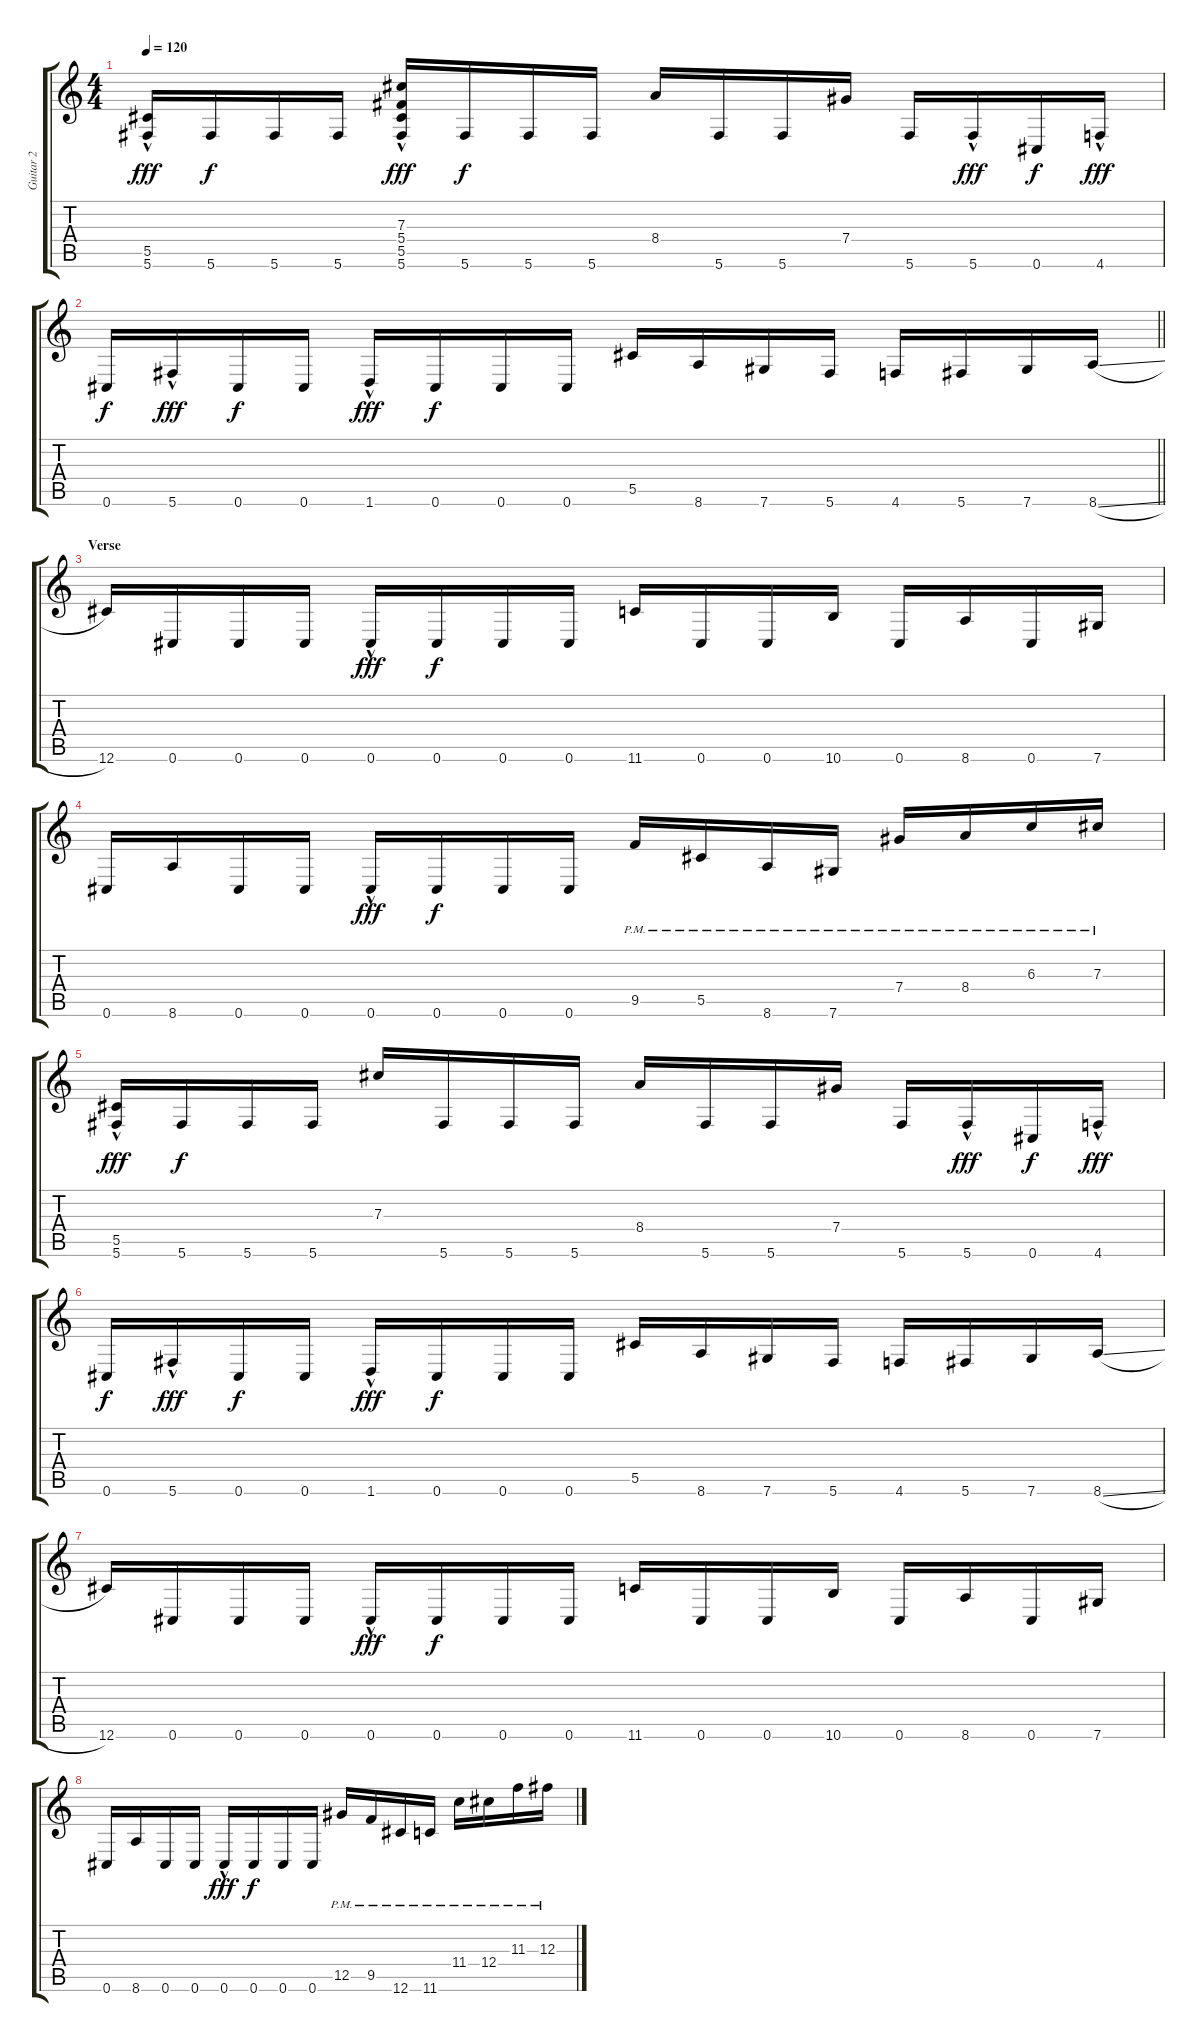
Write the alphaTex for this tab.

\track ("Guitar 2" "Guitar 2") {instrument distortionguitar}
\staff {score tabs}
\tuning (Eb4 Bb3 Gb3 Db3 Ab2 Db2) {hide}
\ts (4 4)
\tempo 120
\clef g2
\ks c
(5.5 5.6{hac}).16{dy fff} 5.6.16{dy f} 5.6.16 5.6.16 (7.3 5.4 5.5 5.6{hac}).16{dy fff} 5.6.16{dy f} 5.6.16 5.6.16 8.4.16 5.6.16 5.6.16 7.4.16 5.6.16 5.6{hac}.16{dy fff} 0.6.16{dy f} 4.6{hac}.16{dy fff} |
\barLineRight lightlight
0.6.16{dy f} 5.6{hac}.16{dy fff} 0.6.16{dy f} 0.6.16 1.6{hac}.16{dy fff} 0.6.16{dy f} 0.6.16 0.6.16 5.5.16 8.6.16 7.6.16 5.6.16 4.6.16 5.6.16 7.6.16 8.6{sl}.16 |
\section ("" "Verse")
12.6.16 0.6.16 0.6.16 0.6.16 0.6{hac}.16{dy fff} 0.6.16{dy f} 0.6.16 0.6.16 11.6.16 0.6.16 0.6.16 10.6.16 0.6.16 8.6.16 0.6.16 7.6.16 |
0.6.16 8.6.16 0.6.16 0.6.16 0.6{hac}.16{dy fff} 0.6.16{dy f} 0.6.16 0.6.16 9.5{pm}.16 5.5{pm}.16 8.6{pm}.16 7.6{pm}.16 7.4{pm}.16 8.4{pm}.16 6.3{pm}.16 7.3{pm}.16 |
(5.5 5.6{hac}).16{dy fff} 5.6.16{dy f} 5.6.16 5.6.16 7.3.16 5.6.16 5.6.16 5.6.16 8.4.16 5.6.16 5.6.16 7.4.16 5.6.16 5.6{hac}.16{dy fff} 0.6.16{dy f} 4.6{hac}.16{dy fff} |
0.6.16{dy f} 5.6{hac}.16{dy fff} 0.6.16{dy f} 0.6.16 1.6{hac}.16{dy fff} 0.6.16{dy f} 0.6.16 0.6.16 5.5.16 8.6.16 7.6.16 5.6.16 4.6.16 5.6.16 7.6.16 8.6{sl}.16 |
12.6.16 0.6.16 0.6.16 0.6.16 0.6{hac}.16{dy fff} 0.6.16{dy f} 0.6.16 0.6.16 11.6.16 0.6.16 0.6.16 10.6.16 0.6.16 8.6.16 0.6.16 7.6.16 |
0.6.16 8.6.16 0.6.16 0.6.16 0.6{hac}.16{dy fff} 0.6.16{dy f} 0.6.16 0.6.16 12.5{pm}.16 9.5{pm}.16 12.6{pm}.16 11.6{pm}.16 11.4{pm}.16 12.4{pm}.16 11.3{pm}.16 12.3{pm}.16
